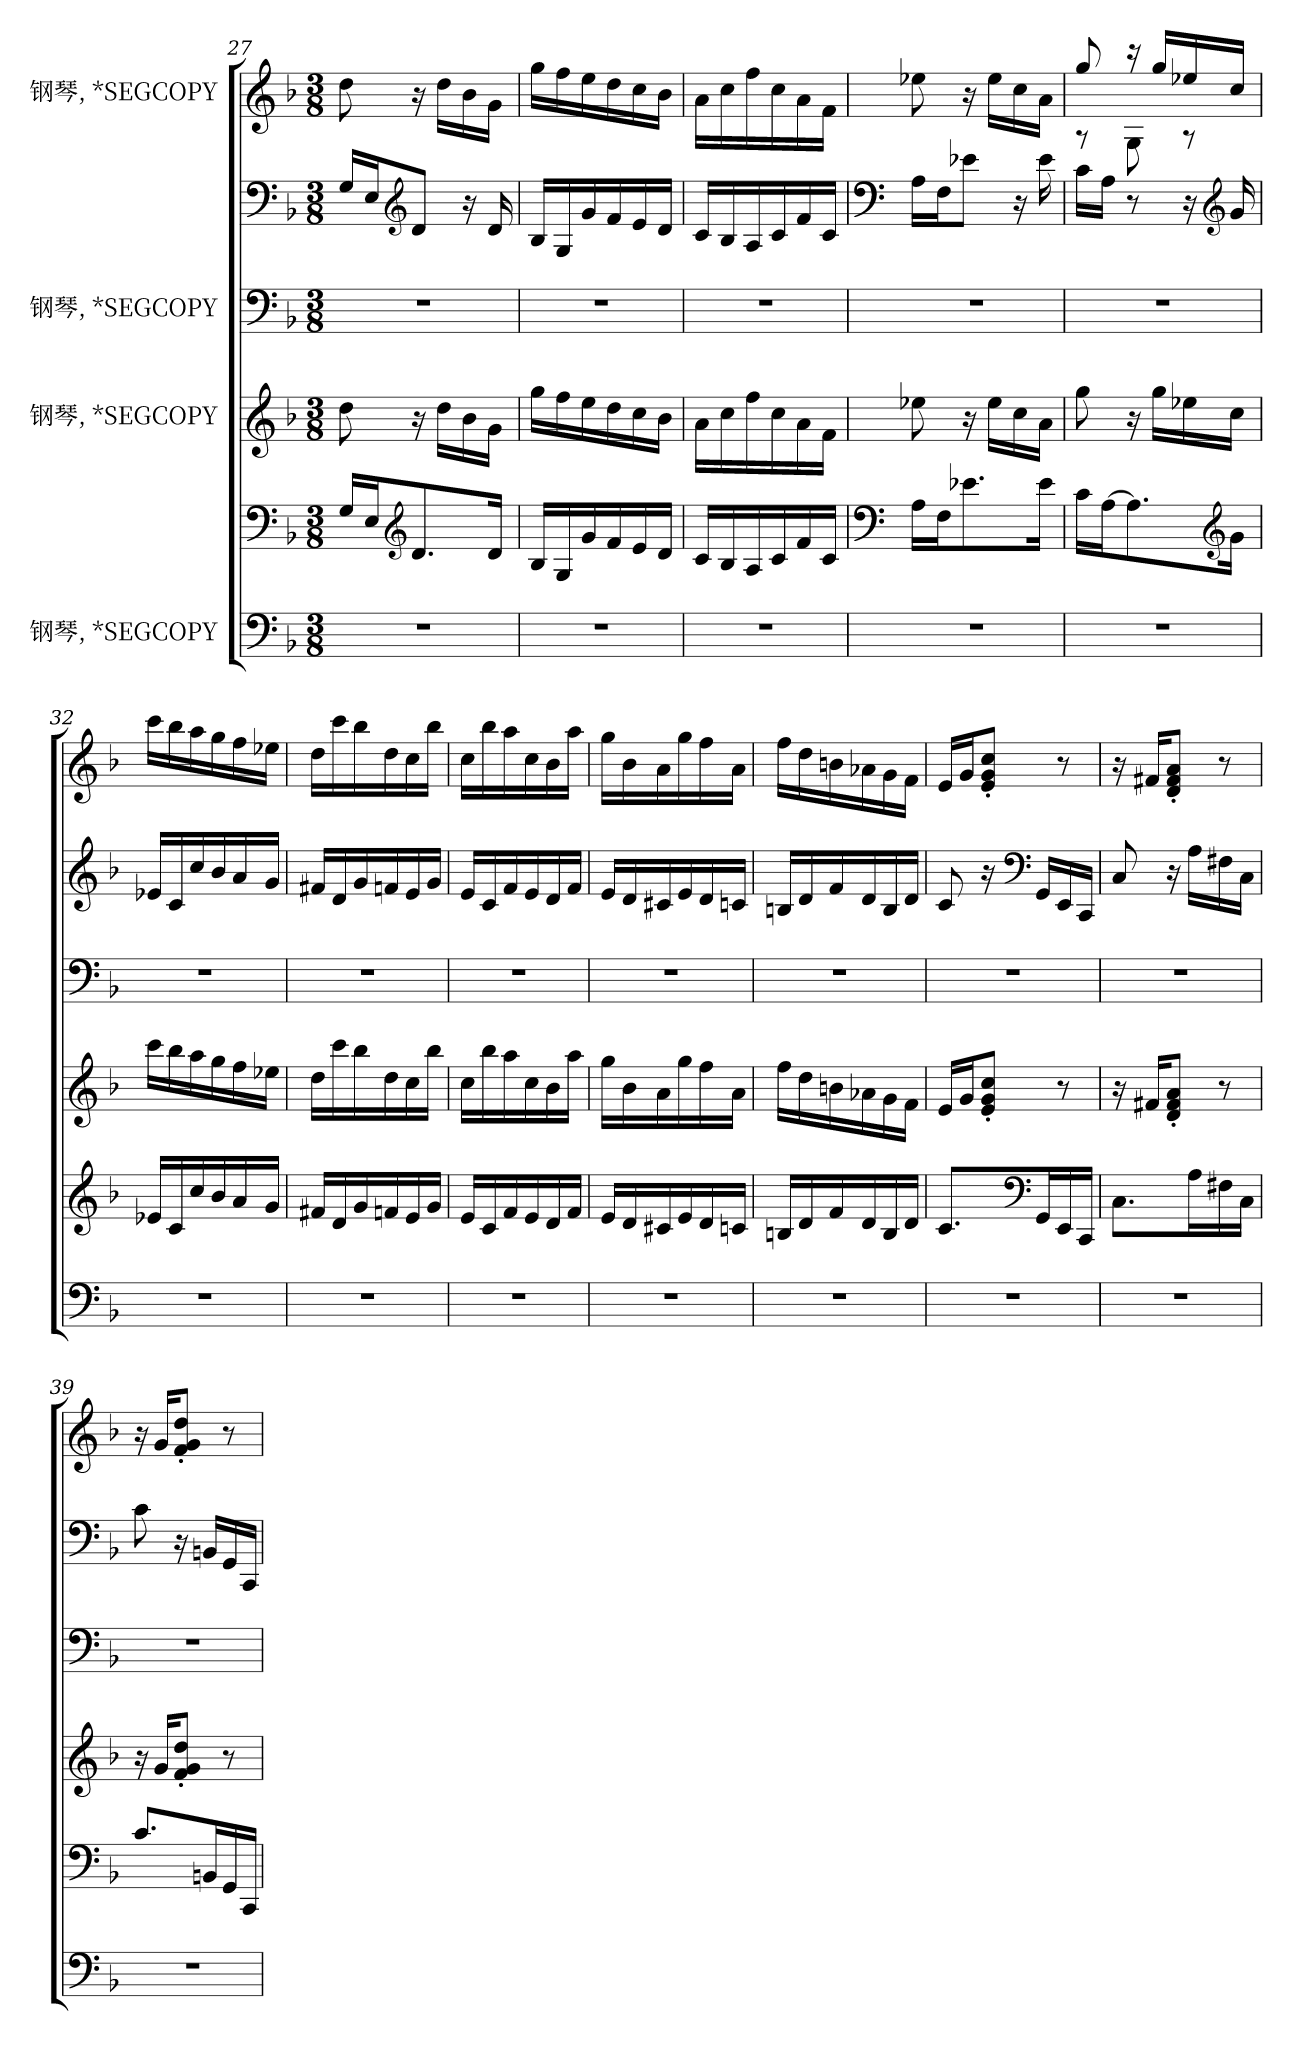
**kern	**kern	**kern	**kern	**kern	**kern
*part4	*part4	*part3	*part2	*part2	*part1
*staff6	*staff5	*staff4	*staff3	*staff2	*staff1
*I"钢琴, *SEGCOPY	*	*I"钢琴, *SEGCOPY	*I"钢琴, *SEGCOPY	*	*I"钢琴, *SEGCOPY
*clefF4	*clefF4	*clefG2	*clefF4	*clefF4	*clefG2
*k[b-]	*k[b-]	*k[b-]	*k[b-]	*k[b-]	*k[b-]
*M3/8	*M3/8	*M3/8	*M3/8	*M3/8	*M3/8
=27	=27	=27	=27	=27	=27
4.r	16G/LL	8dd\	4.r	16G/LL	8dd\
.	16E/J	.	.	16E/J	.
*	*clefG2	*	*	*clefG2	*
.	8.d/	16r	.	8d/J	16r
.	.	16dd\LL	.	.	16dd\LL
.	.	16b-\	.	16r	16b-\
.	16d/Jk	16g\JJ	.	16d/	16g\JJ
=28	=28	=28	=28	=28	=28
4.r	16B-/LL	16gg\LL	4.r	16B-/LL	16gg\LL
.	16G/	16ff\	.	16G/	16ff\
.	16g/	16ee\	.	16g/	16ee\
.	16f/	16dd\	.	16f/	16dd\
.	16e/	16cc\	.	16e/	16cc\
.	16d/JJ	16b-\JJ	.	16d/JJ	16b-\JJ
!!LO:PB:g=z
=29	=29	=29	=29	=29	=29
4.r	16c/LL	16a\LL	4.r	16c/LL	16a\LL
.	16B-/	16cc\	.	16B-/	16cc\
.	16A/	16ff\	.	16A/	16ff\
.	16c/	16cc\	.	16c/	16cc\
.	16f/	16a\	.	16f/	16a\
.	16c/JJ	16f\JJ	.	16c/JJ	16f\JJ
=30	=30	=30	=30	=30	=30
*	*clefF4	*	*	*clefF4	*
4.r	16A\LL	8ee-X\	4.r	16A\LL	8ee-X\
.	16F\J	.	.	16F\J	.
.	8.e-X\	16r	.	8e-X\J	16r
.	.	16ee-\LL	.	.	16ee-\LL
.	.	16cc\	.	16r	16cc\
.	16e-\Jk	16a\JJ	.	16e-\	16a\JJ
=31	=31	=31	=31	=31	=31
*	*	*	*	*	*^
4.r	16c\LL	8gg\	4.r	16c\LL	8gg/	8r
.	[16A\J	.	.	16A\JJ	.	.
.	8.A\]	16r	.	8r	16r	8G\
.	.	16gg\LL	.	.	16gg/LL	.
.	.	16ee-X\	.	16r	16ee-X/	8r
*	*clefG2	*	*	*clefG2	*	*
.	16g\Jk	16cc\JJ	.	16g/	16cc/JJ	.
*	*	*	*	*	*v	*v
=32	=32	=32	=32	=32	=32
4.r	16e-X/LL	16ccc\LL	4.r	16e-X/LL	16ccc\LL
.	16c/	16bb-\	.	16c/	16bb-\
.	16cc/	16aa\	.	16cc/	16aa\
.	16b-/	16gg\	.	16b-/	16gg\
.	16a/	16ff\	.	16a/	16ff\
.	16g/JJ	16ee-X\JJ	.	16g/JJ	16ee-X\JJ
=33	=33	=33	=33	=33	=33
4.r	16f#X/LL	16dd\LL	4.r	16f#X/LL	16dd\LL
.	16d/	16ccc\	.	16d/	16ccc\
.	16g/	16bb-\	.	16g/	16bb-\
.	16fn/	16dd\	.	16fn/	16dd\
.	16e/	16cc\	.	16e/	16cc\
.	16g/JJ	16bb-\JJ	.	16g/JJ	16bb-\JJ
!!LO:LB:g=z
=34	=34	=34	=34	=34	=34
4.r	16e/LL	16cc\LL	4.r	16e/LL	16cc\LL
.	16c/	16bb-\	.	16c/	16bb-\
.	16f/	16aa\	.	16f/	16aa\
.	16e/	16cc\	.	16e/	16cc\
.	16d/	16b-\	.	16d/	16b-\
.	16f/JJ	16aa\JJ	.	16f/JJ	16aa\JJ
=35	=35	=35	=35	=35	=35
4.r	16e/LL	16gg\LL	4.r	16e/LL	16gg\LL
.	16d/	16b-\	.	16d/	16b-\
.	16c#X/	16a\	.	16c#X/	16a\
.	16e/	16gg\	.	16e/	16gg\
.	16d/	16ff\	.	16d/	16ff\
.	16cn/JJ	16a\JJ	.	16cn/JJ	16a\JJ
=36	=36	=36	=36	=36	=36
4.r	16Bn/LL	16ff\LL	4.r	16Bn/LL	16ff\LL
.	16d/	16dd\	.	16d/	16dd\
.	16f/	16bn\	.	16f/	16bn\
.	16d/	16a-X\	.	16d/	16a-X\
.	16B/	16g\	.	16B/	16g\
.	16d/JJ	16f\JJ	.	16d/JJ	16f\JJ
=37	=37	=37	=37	=37	=37
4.r	8.c/L	16e/LL	4.r	8c/	16e/LL
.	.	16g/J	.	.	16g/J
.	.	8e/' 8g/' 8cc/'J	.	16r	8e/' 8g/' 8cc/'J
*	*clefF4	*	*	*clefF4	*
.	16GG/L	.	.	16GG/LL	.
.	16EE/	8r	.	16EE/	8r
.	16CC/JJ	.	.	16CC/JJ	.
=38	=38	=38	=38	=38	=38
4.r	8.C\L	16r	4.r	8C/	16r
.	.	16f#X/KL	.	.	16f#X/KL
.	.	8d/' 8f#/' 8a/'J	.	16r	8d/' 8f#/' 8a/'J
.	16A\L	.	.	16A\LL	.
.	16F#X\	8r	.	16F#X\	8r
.	16C\JJ	.	.	16C\JJ	.
!!LO:PB:g=z
=39	=39	=39	=39	=39	=39
4.r	8.c/L	16r	4.r	8c\	16r
.	.	16g/KL	.	.	16g/KL
.	.	8f/' 8g/' 8dd/'J	.	16r	8f/' 8g/' 8dd/'J
.	16BBn/L	.	.	16BBn/LL	.
.	16GG/	8r	.	16GG/	8r
.	16CC/JJ	.	.	16CC/JJ	.
=	=	=	=	=	=
*-	*-	*-	*-	*-	*-
